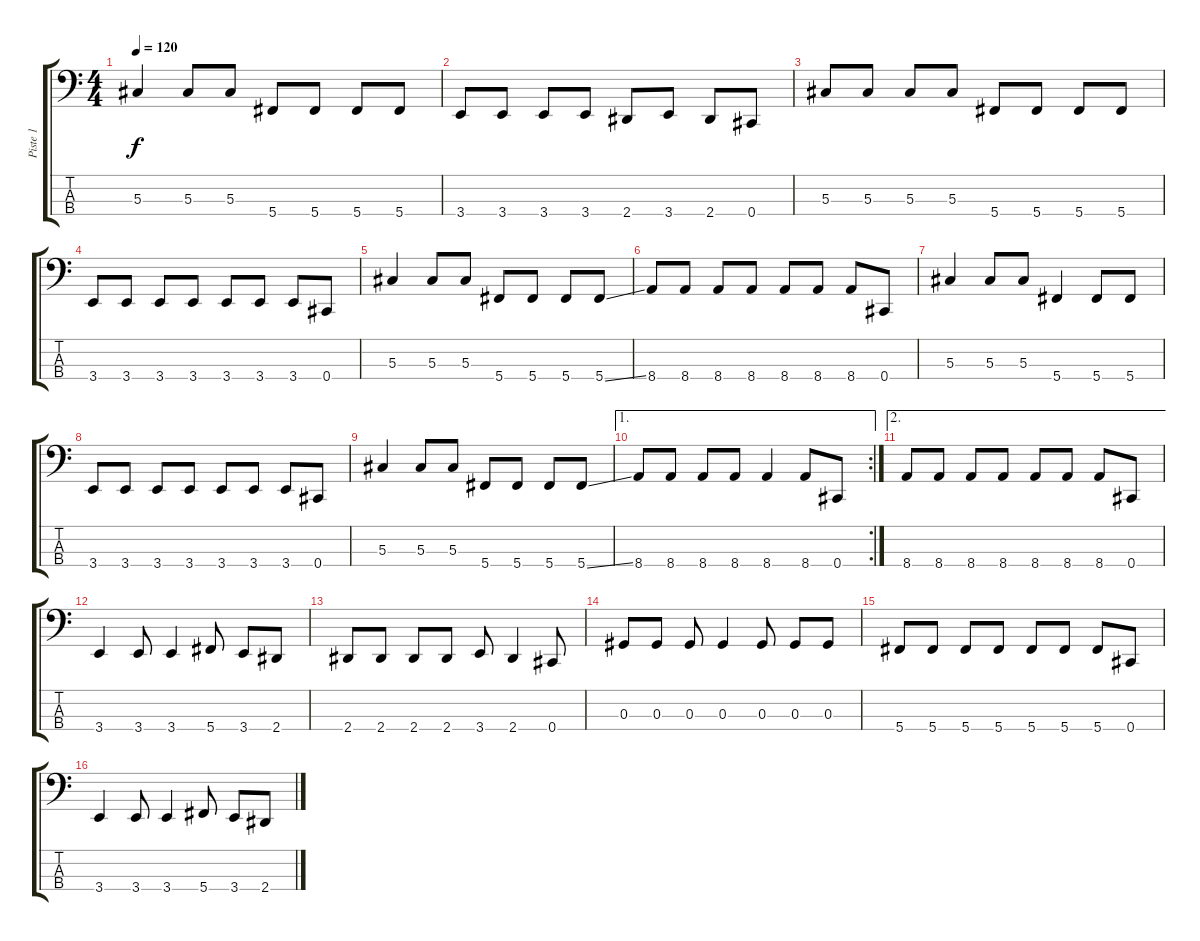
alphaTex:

\track ("Piste 1" "Piste 1") {instrument electricbassfinger}
\staff {score tabs}
\tuning (Gb2 Db2 Ab1 Db1) {hide}
\ts (4 4)
\tempo 120
\clef f4
\ks c
5.3.4{dy f} 5.3.8 5.3.8 5.4.8 5.4.8 5.4.8 5.4.8 |
3.4.8 3.4.8 3.4.8 3.4.8 2.4.8 3.4.8 2.4.8 0.4.8 |
5.3.8 5.3.8 5.3.8 5.3.8 5.4.8 5.4.8 5.4.8 5.4.8 |
3.4.8 3.4.8 3.4.8 3.4.8 3.4.8 3.4.8 3.4.8 0.4.8 |
5.3.4 5.3.8 5.3.8 5.4.8 5.4.8 5.4.8 5.4{ss}.8 |
8.4.8 8.4.8 8.4.8 8.4.8 8.4.8 8.4.8 8.4.8 0.4.8 |
5.3.4 5.3.8 5.3.8 5.4.4 5.4.8 5.4.8 |
3.4.8 3.4.8 3.4.8 3.4.8 3.4.8 3.4.8 3.4.8 0.4.8 |
5.3.4 5.3.8 5.3.8 5.4.8 5.4.8 5.4.8 5.4{ss}.8 |
\ae 1
\rc 2
8.4.8 8.4.8 8.4.8 8.4.8 8.4.4 8.4.8 0.4.8 |
\ae 2
8.4.8 8.4.8 8.4.8 8.4.8 8.4.8 8.4.8 8.4.8 0.4.8 |
3.4.4 3.4.8 3.4.4 5.4.8 3.4.8 2.4.8 |
2.4.8 2.4.8 2.4.8 2.4.8 3.4.8 2.4.4 0.4.8 |
0.3.8 0.3.8 0.3.8 0.3.4 0.3.8 0.3.8 0.3.8 |
5.4.8 5.4.8 5.4.8 5.4.8 5.4.8 5.4.8 5.4.8 0.4.8 |
3.4.4 3.4.8 3.4.4 5.4.8 3.4.8 2.4.8
